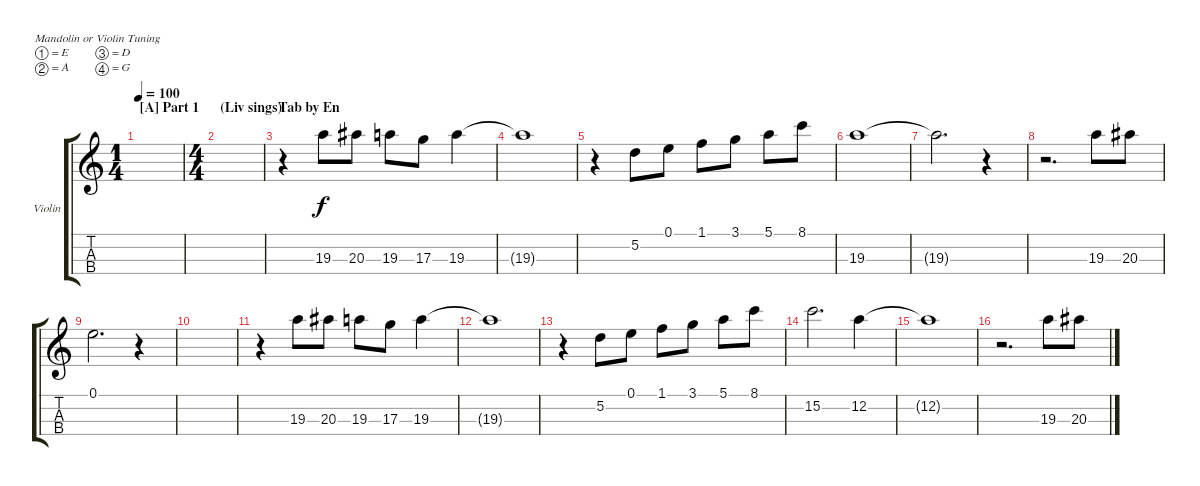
\bracketExtendMode groupsimilarinstruments
\firstSystemTrackNameOrientation horizontal
\otherSystemsTrackNameOrientation horizontal
\track ("Violin" "Violin") {instrument violin}
\staff {score tabs}
\tuning (E5 A4 D4 G3)
\ts (1 4)
\section ("A" "Part 1")
\tempo 100
\clef g2
\scale
0.395904
\ks c
|
\ts (4 4)
\section ("" "(Liv sings)")
\scale
0.395904 |
\section ("" "Tab by En")
\scale
0.208191 r.4 19.3.8 20.3.8 19.3.8 17.3.8 19.3.4 |
\scale
0.333333 19.3{t}.1 |
\scale
0.333333 r.4 5.2.8 0.1.8 1.1.8 3.1.8 5.1.8 8.1.8 |
\scale
0.333333 19.3.1 |
\scale
0.333333 19.3{t}.2{d} r.4 |
\scale
0.333333 r.2{d} 19.3.8 20.3.8 |
\scale
0.333333 0.1.2{d} r.4 |
\scale
0.333333 |
\scale
0.333333 r.4 19.3.8 20.3.8 19.3.8 17.3.8 19.3.4 |
\scale
0.333333 19.3{t}.1 |
\scale
0.333333 r.4 5.2.8 0.1.8 1.1.8 3.1.8 5.1.8 8.1.8 |
\scale
0.333333 15.2.2{d} 12.2.4 |
\scale
0.333333 12.2{t}.1 |
\scale
0.333333 r.2{d} 19.3.8 20.3.8
